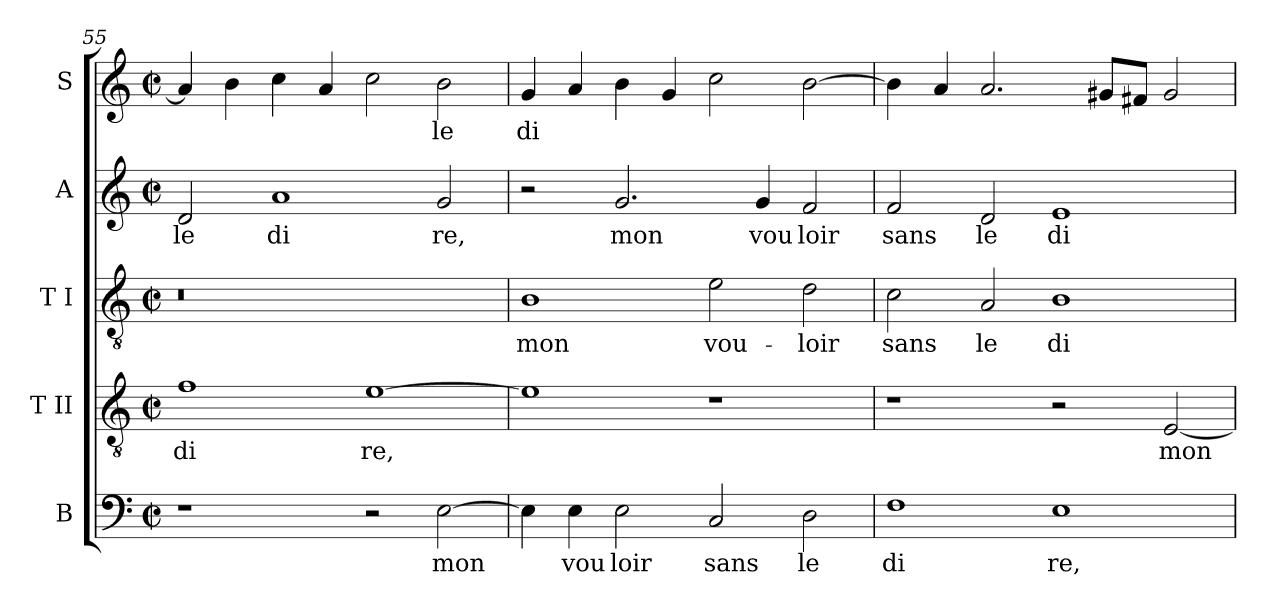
**kern	**text	**kern	**text	**kern	**text	**kern	**text	**kern	**text
*part5	*part5	*part4	*part4	*part3	*part3	*part2	*part2	*part1	*part1
*staff5	*staff5	*staff4	*staff4	*staff3	*staff3	*staff2	*staff2	*staff1	*staff1
*I"B	*	*I"T II	*	*I"T I	*	*I"A	*	*I"S	*
*clefF4	*	*clefGv2	*	*clefGv2	*	*clefG2	*	*clefG2	*
*k[]	*	*k[]	*	*k[]	*	*k[]	*	*k[]	*
*C:	*	*C:	*	*C:	*	*C:	*	*C:	*
*M2/2	*	*M2/2	*	*M2/2	*	*M2/2	*	*M2/2	*
*met(c|)	*	*met(c|)	*	*met(c|)	*	*met(c|)	*	*met(c|)	*
=55	=55	=55	=55	=55	=55	=55	=55	=55	=55
!	!	!	!LO:LY:b:cj	!	!	!	!LO:LY:b:cj	!	!LO:LY:b:cj
1r	.	1f	di	0r	.	2d/	le	4a/]	.
!	!	!	!	!	!	!	!	!	!LO:LY:b:cj
.	.	.	.	.	.	.	.	4b\	.
!	!	!	!	!	!	!	!LO:LY:b:cj	!	!LO:LY:b:cj
.	.	.	.	.	.	1a	di	4cc\	.
!	!	!	!	!	!	!	!	!	!LO:LY:b:cj
.	.	.	.	.	.	.	.	4a/	.
!	!	!	!LO:LY:b:cj	!	!	!	!	!	!LO:LY:b:cj
2r	.	[<1e	re,	.	.	.	.	2cc\	.
!	!LO:LY:b:cj	!	!	!	!	!	!LO:LY:b:cj	!	!LO:LY:b:cj
[<2E\	mon	.	.	.	.	2g/	re,	2b\	le
!!LO:PB:g=z
=56	=56	=56	=56	=56	=56	=56	=56	=56	=56
!	!LO:LY:b:cj	!	!LO:LY:b:cj	!	!LO:LY:b:cj	!	!	!	!LO:LY:b:cj
4E\]	.	1e]	.	1B	mon	2r	.	4g/	di-
!	!LO:LY:b:cj	!	!	!	!	!	!	!	!LO:LY:b:cj
4E\	vou	.	.	.	.	.	.	4a/	--
!	!LO:LY:b:cj	!	!	!	!	!	!LO:LY:b:cj	!	!LO:LY:b:cj
2E\	loir	.	.	.	.	2.g/	mon	4b\	--
!	!	!	!	!	!	!	!	!	!LO:LY:b:cj
.	.	.	.	.	.	.	.	4g/	--
!	!LO:LY:b:cj	!	!	!	!LO:LY:b:cj	!	!	!	!LO:LY:b:cj
2C/	sans	1r	.	2e\	vou-	.	.	2cc\	--
!	!	!	!	!	!	!	!LO:LY:b:cj	!	!
.	.	.	.	.	.	4g/	vou	.	.
!	!LO:LY:b:cj	!	!	!	!LO:LY:b:cj	!	!LO:LY:b:cj	!	!LO:LY:b:cj
2D\	le	.	.	2d\	-loir	2f/	loir	[>2b\	--
=57	=57	=57	=57	=57	=57	=57	=57	=57	=57
!	!LO:LY:b:cj	!	!	!	!LO:LY:b:cj	!	!LO:LY:b:cj	!	!LO:LY:b:cj
1F	di	1r	.	2c\	sans	2f/	sans	4b\]	--
!	!	!	!	!	!	!	!	!	!LO:LY:b:cj
.	.	.	.	.	.	.	.	4a/	--
!	!	!	!	!	!LO:LY:b:cj	!	!LO:LY:b:cj	!	!LO:LY:b:cj
.	.	.	.	2A/	le	2d/	le	2.a/	--
!	!LO:LY:b:cj	!	!	!	!LO:LY:b:cj	!	!LO:LY:b:cj	!	!
1E	re,	2r	.	1B	di-	1e	di	.	.
!	!	!	!	!	!	!	!	!	!LO:LY:b:cj
.	.	.	.	.	.	.	.	8g#/L	--
!	!	!	!	!	!	!	!	!	!LO:LY:b:cj
.	.	.	.	.	.	.	.	8f#/J	--
!	!	!	!LO:LY:b:cj	!	!	!	!	!	!LO:LY:b:cj
.	.	[<2E/	mon	.	.	.	.	2g#/	--
=	=	=	=	=	=	=	=	=	=
*-	*-	*-	*-	*-	*-	*-	*-	*-	*-
